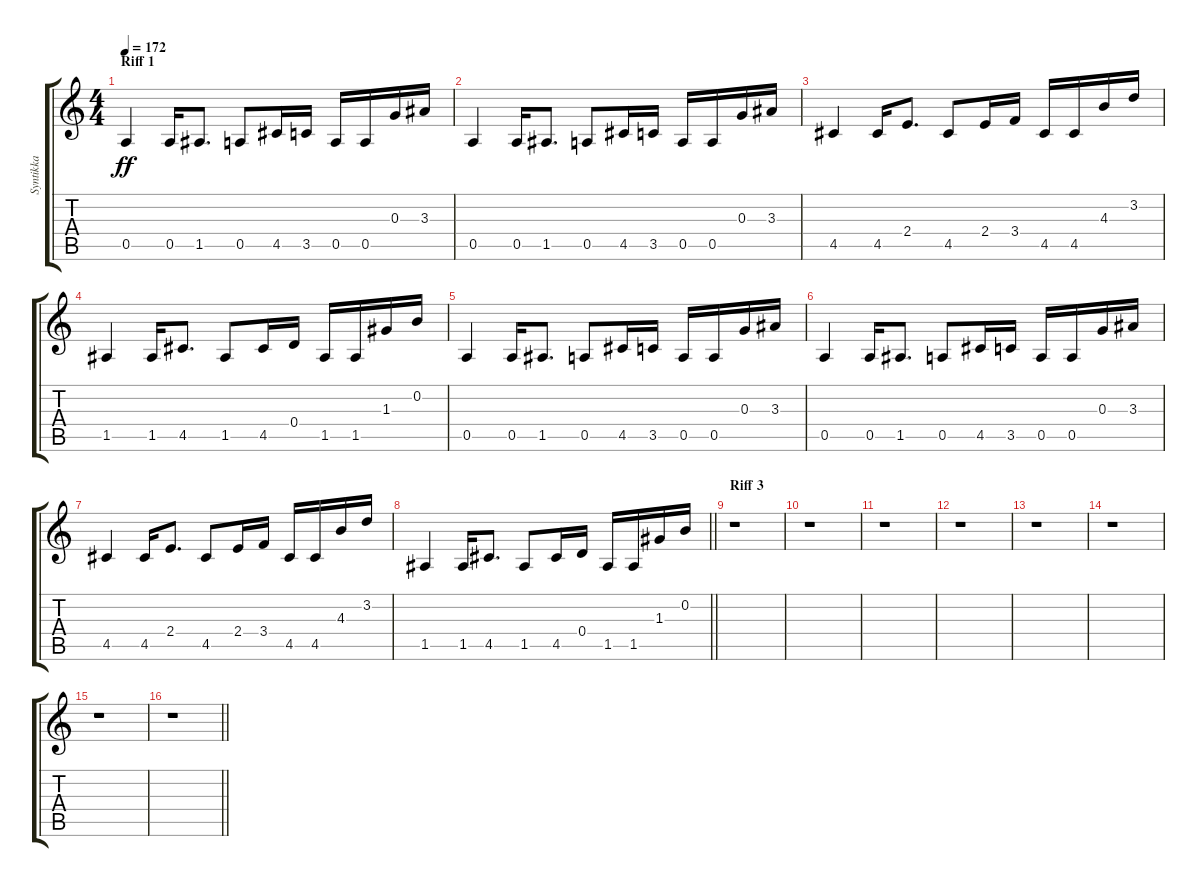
\track ("Syntikka" "Syntikka") {instrument synthbass1}
\staff {score tabs}
\tuning (E4 B3 G3 D3 A2 E2) {hide}
\ts (4 4)
\section ("" "Riff 1")
\tempo 172
\clef g2
\ks c
0.5.4{dy ff} 0.5.16 1.5.8{d} 0.5.8 4.5.16 3.5.16 0.5.16 0.5.16 0.3.16 3.3.16 |
0.5.4 0.5.16 1.5.8{d} 0.5.8 4.5.16 3.5.16 0.5.16 0.5.16 0.3.16 3.3.16 |
4.5.4 4.5.16 2.4.8{d} 4.5.8 2.4.16 3.4.16 4.5.16 4.5.16 4.3.16 3.2.16 |
1.5.4 1.5.16 4.5.8{d} 1.5.8 4.5.16 0.4.16 1.5.16 1.5.16 1.3.16 0.2.16 |
0.5.4 0.5.16 1.5.8{d} 0.5.8 4.5.16 3.5.16 0.5.16 0.5.16 0.3.16 3.3.16 |
0.5.4 0.5.16 1.5.8{d} 0.5.8 4.5.16 3.5.16 0.5.16 0.5.16 0.3.16 3.3.16 |
4.5.4 4.5.16 2.4.8{d} 4.5.8 2.4.16 3.4.16 4.5.16 4.5.16 4.3.16 3.2.16 |
\barLineRight lightlight
1.5.4 1.5.16 4.5.8{d} 1.5.8 4.5.16 0.4.16 1.5.16 1.5.16 1.3.16 0.2.16 |
\section ("" "Riff 3")
r.1 |
r.1 |
r.1 |
r.1 |
r.1 |
r.1 |
r.1 |
\barLineRight lightlight
r.1
